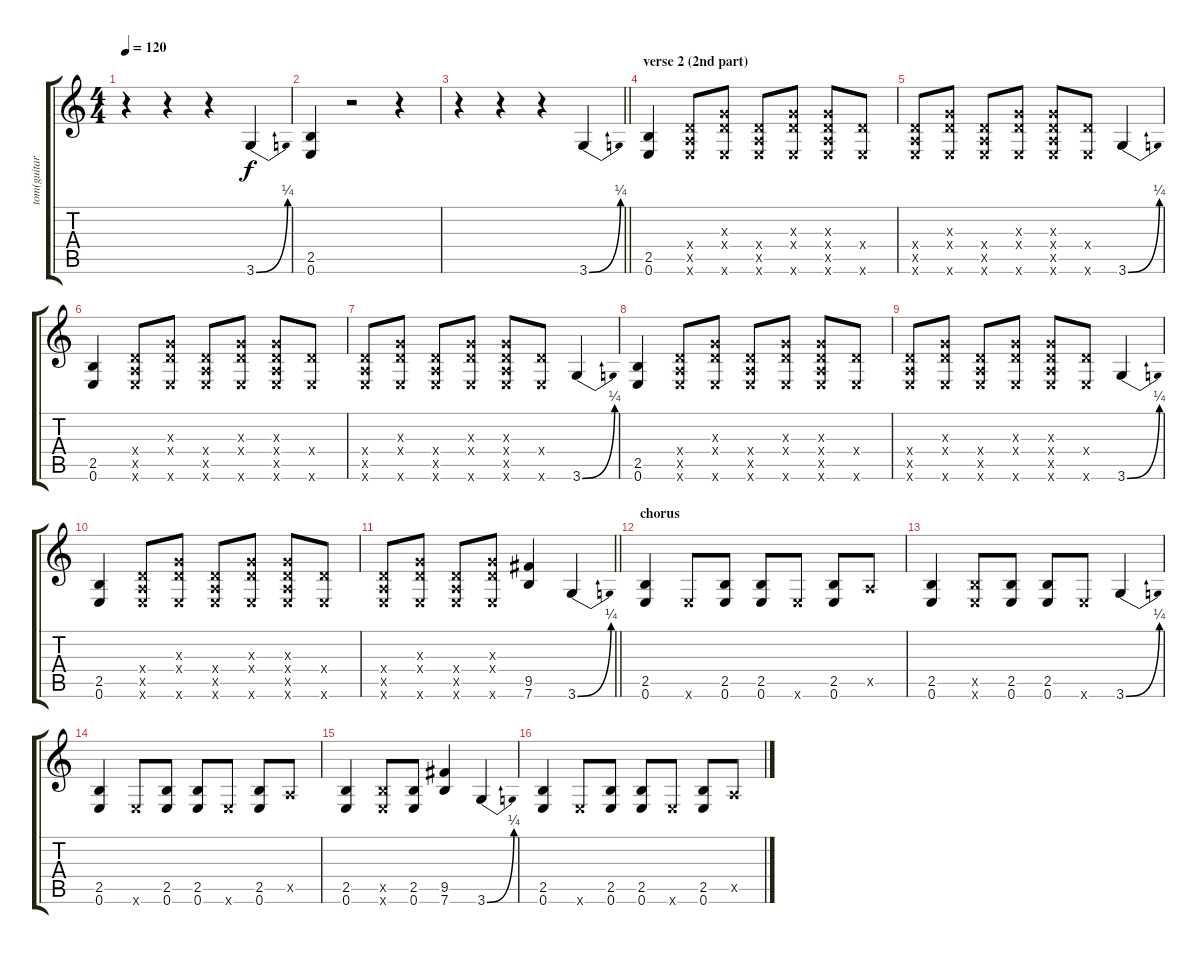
\track ("tom(guitar)" "tom(guitar") {instrument overdrivenguitar}
\staff {score tabs}
\tuning (E4 B3 G3 D3 A2 E2) {hide}
\ts (4 4)
\tempo 120
\clef g2
\ks c
r.4{dy f} r.4 r.4 3.6{be (bend 0 0 60 1)}.4 |
(2.5 0.6).4 r.2 r.4 |
\barLineRight lightlight
r.4 r.4 r.4 3.6{be (bend 0 0 60 1)}.4 |
\section ("" "verse 2 (2nd part)")
(2.5 0.6).4 (0.4{x} 0.5{x} 0.6{x}).8 (0.3{x} 0.4{x} 0.6{x}).8 (0.4{x} 0.5{x} 0.6{x}).8 (0.3{x} 0.4{x} 0.6{x}).8 (0.3{x} 0.4{x} 0.5{x} 0.6{x}).8 (0.4{x} 0.6{x}).8 |
(0.4{x} 0.5{x} 0.6{x}).8 (0.3{x} 0.4{x} 0.6{x}).8 (0.4{x} 0.5{x} 0.6{x}).8 (0.3{x} 0.4{x} 0.6{x}).8 (0.3{x} 0.4{x} 0.5{x} 0.6{x}).8 (0.4{x} 0.6{x}).8 3.6{be (bend 0 0 60 1)}.4 |
(2.5 0.6).4 (0.4{x} 0.5{x} 0.6{x}).8 (0.3{x} 0.4{x} 0.6{x}).8 (0.4{x} 0.5{x} 0.6{x}).8 (0.3{x} 0.4{x} 0.6{x}).8 (0.3{x} 0.4{x} 0.5{x} 0.6{x}).8 (0.4{x} 0.6{x}).8 |
(0.4{x} 0.5{x} 0.6{x}).8 (0.3{x} 0.4{x} 0.6{x}).8 (0.4{x} 0.5{x} 0.6{x}).8 (0.3{x} 0.4{x} 0.6{x}).8 (0.3{x} 0.4{x} 0.5{x} 0.6{x}).8 (0.4{x} 0.6{x}).8 3.6{be (bend 0 0 60 1)}.4 |
(2.5 0.6).4 (0.4{x} 0.5{x} 0.6{x}).8 (0.3{x} 0.4{x} 0.6{x}).8 (0.4{x} 0.5{x} 0.6{x}).8 (0.3{x} 0.4{x} 0.6{x}).8 (0.3{x} 0.4{x} 0.5{x} 0.6{x}).8 (0.4{x} 0.6{x}).8 |
(0.4{x} 0.5{x} 0.6{x}).8 (0.3{x} 0.4{x} 0.6{x}).8 (0.4{x} 0.5{x} 0.6{x}).8 (0.3{x} 0.4{x} 0.6{x}).8 (0.3{x} 0.4{x} 0.5{x} 0.6{x}).8 (0.4{x} 0.6{x}).8 3.6{be (bend 0 0 60 1)}.4 |
(2.5 0.6).4 (0.4{x} 0.5{x} 0.6{x}).8 (0.3{x} 0.4{x} 0.6{x}).8 (0.4{x} 0.5{x} 0.6{x}).8 (0.3{x} 0.4{x} 0.6{x}).8 (0.3{x} 0.4{x} 0.5{x} 0.6{x}).8 (0.4{x} 0.6{x}).8 |
\barLineRight lightlight
(0.4{x} 0.5{x} 0.6{x}).8 (0.3{x} 0.4{x} 0.6{x}).8 (0.4{x} 0.5{x} 0.6{x}).8 (0.3{x} 0.4{x} 0.6{x}).8 (9.5 7.6).4 3.6{be (bend 0 0 60 1)}.4 |
\section ("" "chorus")
(2.5 0.6).4 0.6{x}.8 (2.5 0.6).8 (2.5 0.6).8 0.6{x}.8 (2.5 0.6).8 0.5{x}.8 |
(2.5 0.6).4 (2.5{x} 0.6{x}).8 (2.5 0.6).8 (2.5 0.6).8 0.6{x}.8 3.6{be (bend 0 0 60 1)}.4 |
(2.5 0.6).4 0.6{x}.8 (2.5 0.6).8 (2.5 0.6).8 0.6{x}.8 (2.5 0.6).8 0.5{x}.8 |
(2.5 0.6).4 (2.5{x} 0.6{x}).8 (2.5 0.6).8 (9.5 7.6).4 3.6{be (bend 0 0 60 1)}.4 |
(2.5 0.6).4 0.6{x}.8 (2.5 0.6).8 (2.5 0.6).8 0.6{x}.8 (2.5 0.6).8 0.5{x}.8
